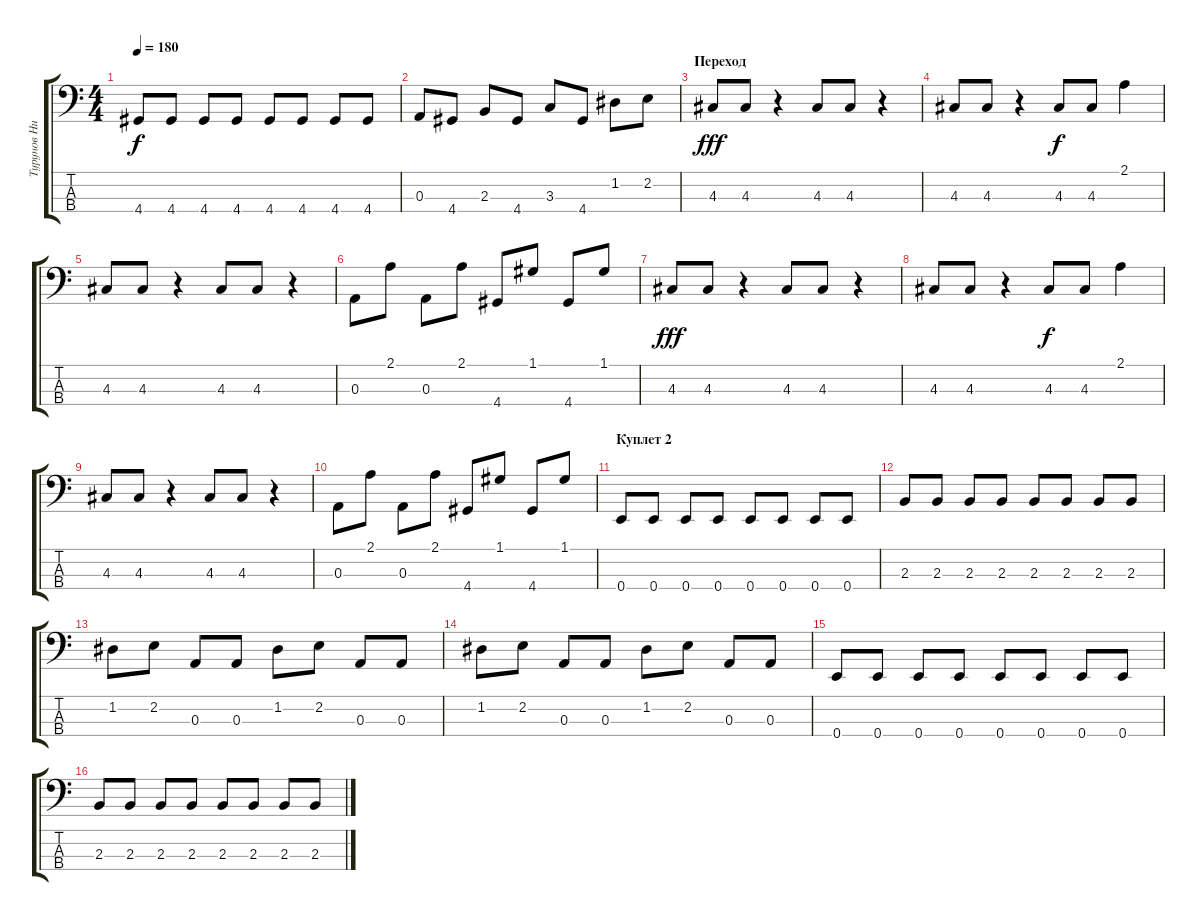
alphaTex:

\track ("Турунов Николай" "Турунов Ни") {instrument electricbasspick}
\staff {score tabs}
\tuning (G2 D2 A1 E1) {hide}
\ts (4 4)
\tempo 180
\clef f4
\ks c
4.4.8{dy f} 4.4.8 4.4.8 4.4.8 4.4.8 4.4.8 4.4.8 4.4.8 |
0.3.8 4.4.8 2.3.8 4.4.8 3.3.8 4.4.8 1.2.8 2.2.8 |
\section ("" "Переход")
4.3.8{dy fff} 4.3.8 r.4 4.3.8 4.3.8 r.4 |
4.3.8 4.3.8 r.4 4.3.8{dy f} 4.3.8 2.1.4 |
4.3.8 4.3.8 r.4 4.3.8 4.3.8 r.4 |
0.3.8 2.1.8 0.3.8 2.1.8 4.4.8 1.1.8 4.4.8 1.1.8 |
4.3.8{dy fff} 4.3.8 r.4 4.3.8 4.3.8 r.4 |
4.3.8 4.3.8 r.4 4.3.8{dy f} 4.3.8 2.1.4 |
4.3.8 4.3.8 r.4 4.3.8 4.3.8 r.4 |
0.3.8 2.1.8 0.3.8 2.1.8 4.4.8 1.1.8 4.4.8 1.1.8 |
\section ("" "Куплет 2")
0.4.8 0.4.8 0.4.8 0.4.8 0.4.8 0.4.8 0.4.8 0.4.8 |
2.3.8 2.3.8 2.3.8 2.3.8 2.3.8 2.3.8 2.3.8 2.3.8 |
1.2.8 2.2.8 0.3.8 0.3.8 1.2.8 2.2.8 0.3.8 0.3.8 |
1.2.8 2.2.8 0.3.8 0.3.8 1.2.8 2.2.8 0.3.8 0.3.8 |
0.4.8 0.4.8 0.4.8 0.4.8 0.4.8 0.4.8 0.4.8 0.4.8 |
2.3.8 2.3.8 2.3.8 2.3.8 2.3.8 2.3.8 2.3.8 2.3.8
